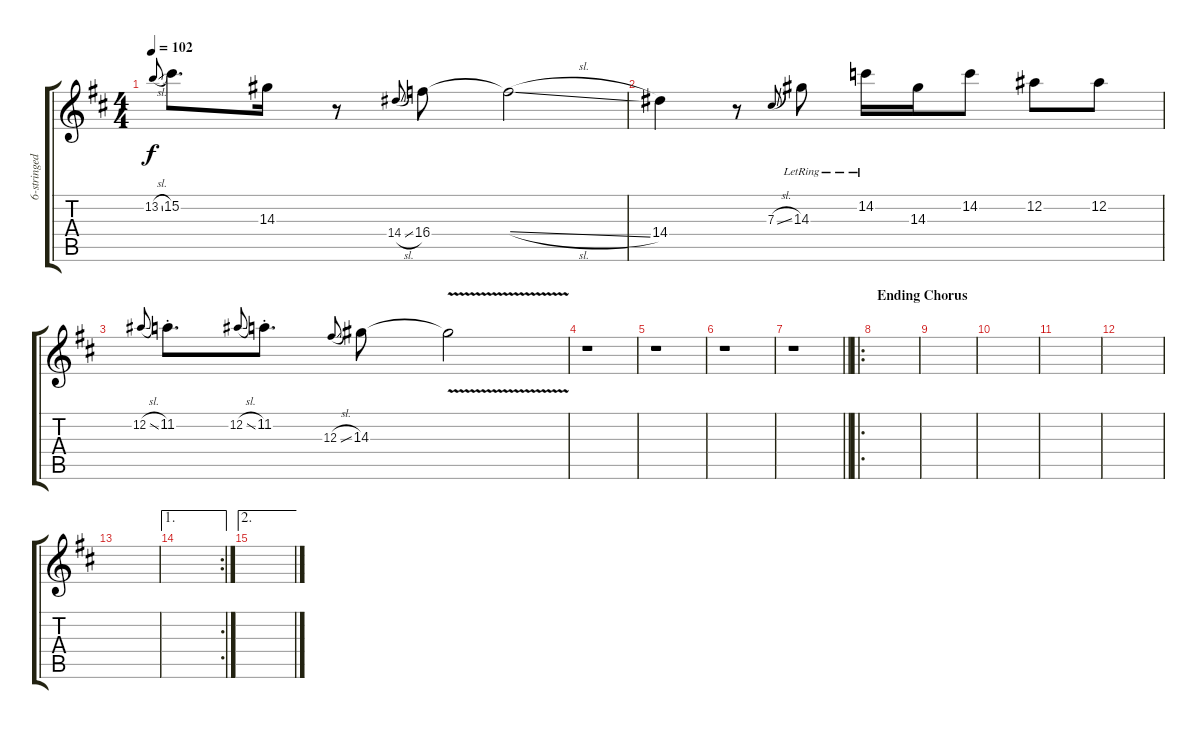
\track ("6-stringed Acoustic w/ Slide" "6-stringed") {instrument acousticguitarsteel}
\staff {score tabs}
\tuning (Eb4 Bb3 Gb3 Db3 Ab2 Eb2) {hide}
\ts (4 4)
\tempo 102
\clef g2
\ks d
13.2{sl}.8{gr onbeat dy f} 15.2.8{d} 14.3.16 r.8 14.4{sl}.8{gr onbeat} 16.4.8 16.4{sl t}.2 |
14.4.4 r.8 7.3{sl}.8{gr onbeat} 14.3{lr}.8 14.2{lr}.16 14.3.16 14.2.8 12.2.8 12.2.8 |
12.2{sl}.8{gr onbeat} 11.2{st}.8{d} 12.2{sl}.8{gr onbeat} 11.2{st}.8{d} 12.3{sl}.8{gr onbeat} 14.3.8 14.3{v t}.2 |
r.1 |
r.1 |
r.1 |
\barLineRight lightlight
r.1 |
\ro
\section ("" "Ending Chorus")
|
|
|
|
|
|
\ae 1
\rc 2
|
\ae 2
